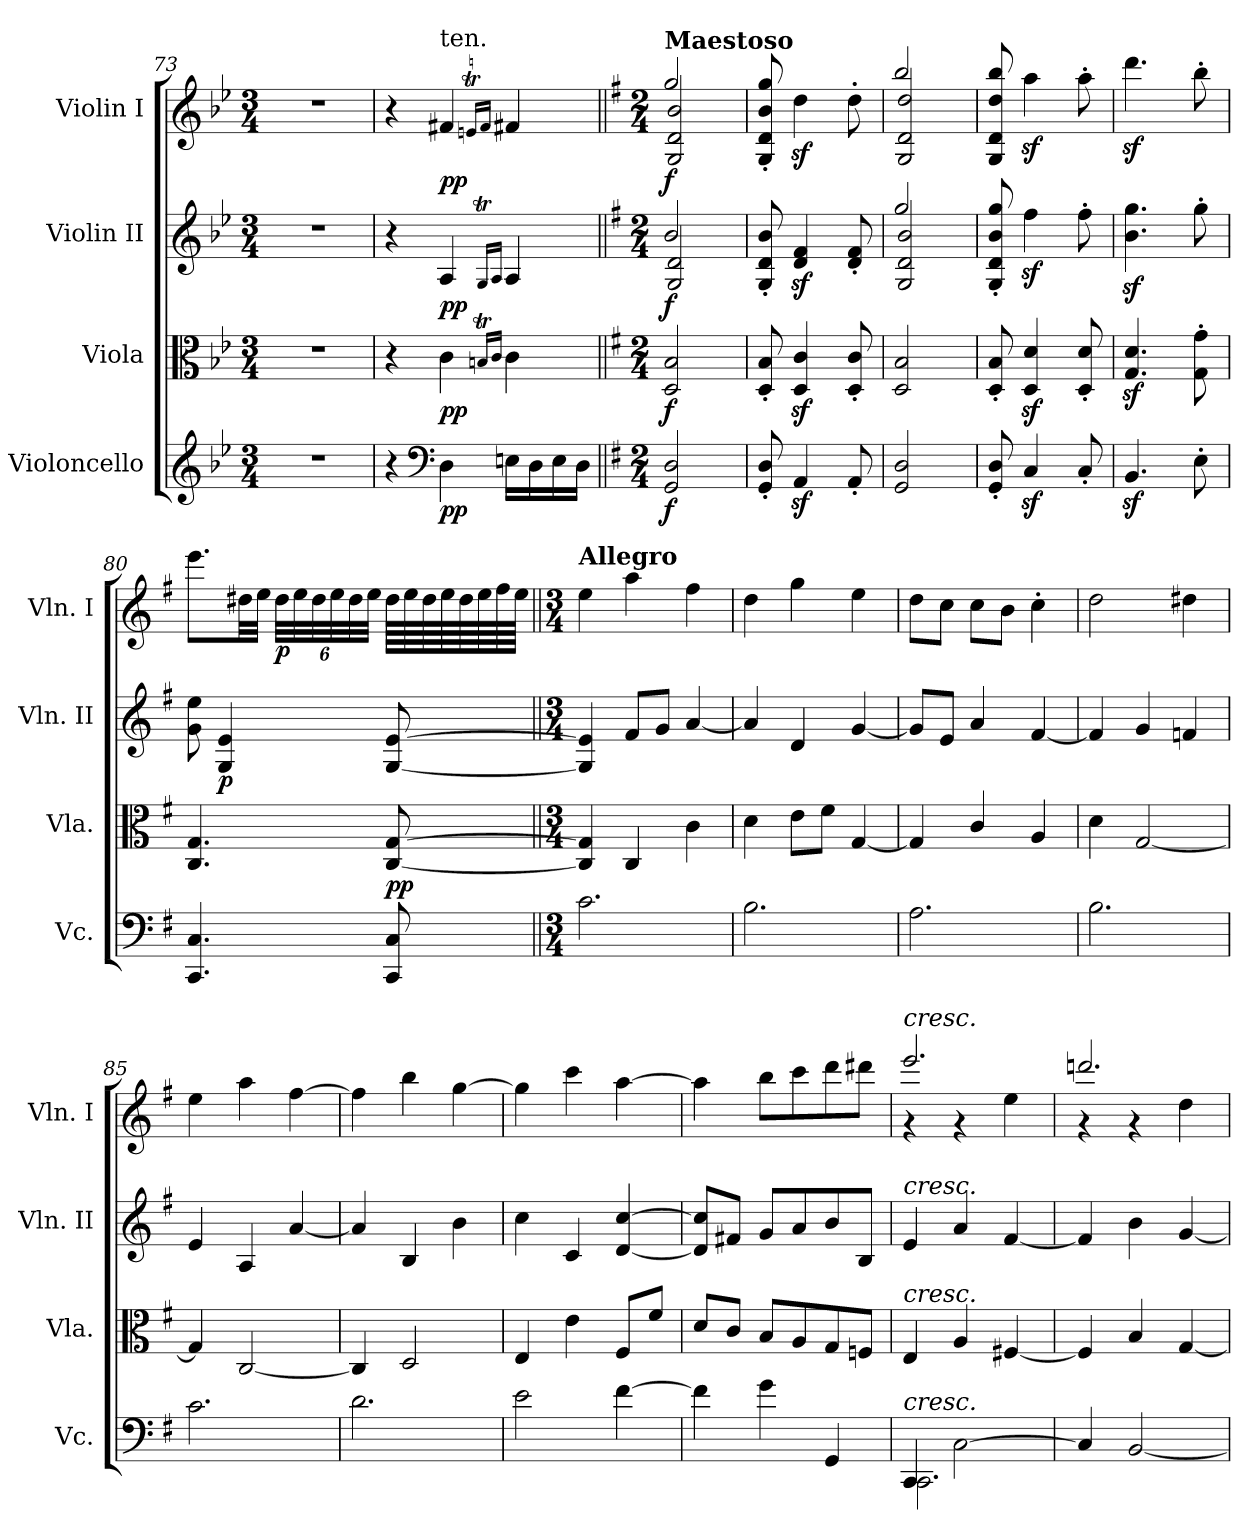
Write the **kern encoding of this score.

**kern	**dynam	**kern	**dynam	**kern	**dynam	**kern	**dynam
*part4	*part4	*part3	*part3	*part2	*part2	*part1	*part1
*staff4	*staff4	*staff3	*staff3	*staff2	*staff2	*staff1	*staff1
*I"Violoncello	*	*I"Viola	*	*I"Violin II	*	*I"Violin I	*
*I'Vc.	*	*I'Vla.	*	*I'Vln. II	*	*I'Vln. I	*
!!LO:PB:g=z
*clefG2	*	*clefC3	*	*clefG2	*	*clefG2	*
*k[b-e-]	*	*k[b-e-]	*	*k[b-e-]	*	*k[b-e-]	*
*g:	*	*g:	*	*g:	*	*g:	*
*M3/4	*	*M3/4	*	*M3/4	*	*M3/4	*
=73	=73	=73	=73	=73	=73	=73	=73
2.r	.	2.r	.	2.r	.	2.r	.
=74	=74	=74	=74	=74	=74	=74	=74
4r	.	4r	.	4r	.	4r	.
*clefF4	*	*	*	*	*	*	*
!	!	!	!	!	!	!LO:TX:a:t=ten.	!
!	!LO:DY:b	!	!LO:DY:b	!	!LO:DY:b	!	!LO:DY:b
4D\	pp	4c\	pp	4A/	pp	4f#X/	pp
.	.	16qBnt/LL	.	16qGT/LL	.	16qent/LL	.
.	.	16qc/JJ	.	16qA/JJ	.	16qf#/JJ	.
16En\LL	.	4c\	.	4A/	.	4f#/	.
16D\	.	.	.	.	.	.	.
16E\	.	.	.	.	.	.	.
16D\JJ	.	.	.	.	.	.	.
=75||	=75||	=75||	=75||	=75||	=75||	=75||	=75||
*k[f#]	*	*k[f#]	*	*k[f#]	*	*k[f#]	*
*G:	*	*G:	*	*G:	*	*G:	*
*M2/4	*	*M2/4	*	*M2/4	*	*M2/4	*
*	*	*	*	*	*	*MM70	*
*	*	*	*	*^	*	*^	*
!	!	!	!	!	!	!	!LO:TX:a:B:t=Maestoso	!	!
!	!LO:DY:b	!	!LO:DY:b	!	!	!LO:DY:b	!	!	!LO:DY:b
2GG/ 2D/	f	2D/ 2B/	f	2b/	2G/ 2d/	f	2gg/	2G/ 2d/ 2b/	f
*	*	*	*	*v	*v	*	*	*	*
*	*	*	*	*	*	*v	*v	*
=76	=76	=76	=76	=76	=76	=76	=76
8GG/' 8D/'	.	8D/' 8B/'	.	8G/' 8d/' 8b/'	.	8G/' 8d/' 8b/' 8gg/'	.
4AAz</	.	4D/z< 4c/z<	.	4d/z< 4f#/z<	.	4ddz<\	.
8AA'/	.	8D/' 8c/'	.	8d/' 8f#/'	.	8dd'\	.
=77	=77	=77	=77	=77	=77	=77	=77
*	*	*	*	*^	*	*^	*
2GG/ 2D/	.	2D/ 2B/	.	2gg/	2G/ 2d/ 2b/	.	2bb/	2G/ 2d/ 2dd/	.
*	*	*	*	*v	*v	*	*	*	*
*	*	*	*	*	*	*v	*v	*
=78	=78	=78	=78	=78	=78	=78	=78
8GG/' 8D/'	.	8D/' 8B/'	.	8G/' 8d/' 8b/' 8gg/'	.	8G/ 8d/ 8dd/ 8bb/	.
4Cz</	.	4D/z< 4d/z<	.	4ff#z<\	.	4aaz<\	.
8C'/	.	8D/' 8d/'	.	8ff#'\	.	8aa'\	.
=79	=79	=79	=79	=79	=79	=79	=79
4.BBz</	.	4.G/z< 4.d/z<	.	4.b\z< 4.gg\z<	.	4.dddz<\	.
8E'\	.	8G\' 8g\'	.	8gg'\	.	8bb'\	.
!!LO:LB:g=z
=80	=80	=80	=80	=80	=80	=80	=80
4.CC/ 4.C/	.	4.C/ 4.G/	.	8g\ 8ee\	.	8.eee\L	.
!	!	!	!	!	!LO:DY:b	!	!
.	.	.	.	4G/ 4e/	p	.	.
.	.	.	.	.	.	32dd#X\LL	.
.	.	.	.	.	.	32ee\JJJ	.
*	*	*	*	*	*	*Xbrackettup	*
!	!	!	!	!	!	!	!LO:DY:b
.	.	.	.	.	.	48dd#\LLL	p
.	.	.	.	.	.	48ee\	.
.	.	.	.	.	.	48dd#\	.
.	.	.	.	.	.	48ee\	.
.	.	.	.	.	.	48dd#\	.
.	.	.	.	.	.	48ee\JJJ	.
!	!LO:DY:b	!	!	!	!	!	!
!	!LO:DY:n=1:a	!	!	!	!	!	!
8CC/ 8C/	p p	[8C/ [8G/	.	[8G/ [8e/	.	64dd#\LLLL	.
.	.	.	.	.	.	64ee\	.
.	.	.	.	.	.	64dd#\	.
.	.	.	.	.	.	64ee\	.
.	.	.	.	.	.	64dd#\	.
.	.	.	.	.	.	64ee\	.
.	.	.	.	.	.	64ff#\	.
.	.	.	.	.	.	64ee\JJJJ	.
=81||	=81||	=81||	=81||	=81||	=81||	=81||	=81||
*M3/4	*	*M3/4	*	*M3/4	*	*M3/4	*
*	*	*	*	*	*	*MM120	*
!	!	!	!	!	!	!LO:TX:a:B:t=Allegro	!
2.c\	.	4C/] 4G/]	.	4G/] 4e/]	.	4ee\	.
.	.	4C/	.	8f#/L	.	4aa\	.
.	.	.	.	8g/J	.	.	.
.	.	4c\	.	[4a/	.	4ff#\	.
=82	=82	=82	=82	=82	=82	=82	=82
2.B\	.	4d\	.	4a/]	.	4dd\	.
.	.	8e\L	.	4d/	.	4gg\	.
.	.	8f#\J	.	.	.	.	.
.	.	[4G/	.	[4g/	.	4ee\	.
=83	=83	=83	=83	=83	=83	=83	=83
2.A\	.	4G/]	.	8g/L]	.	8dd\L	.
.	.	.	.	8e/J	.	8cc\J	.
.	.	4c/	.	4a/	.	8cc\L	.
.	.	.	.	.	.	8b\J	.
.	.	4A/	.	[4f#/	.	4cc'\	.
=84	=84	=84	=84	=84	=84	=84	=84
2.B\	.	4d\	.	4f#/]	.	2dd\	.
.	.	[2G/	.	4g/	.	.	.
.	.	.	.	4fn/	.	4dd#X\	.
!!LO:LB:g=z
=85	=85	=85	=85	=85	=85	=85	=85
2.c\	.	4G/]	.	4e/	.	4ee\	.
.	.	[2C/	.	4A/	.	4aa\	.
.	.	.	.	[4a/	.	[4ff#\	.
=86	=86	=86	=86	=86	=86	=86	=86
2.d\	.	4C/]	.	4a/]	.	4ff#\]	.
.	.	2D/	.	4B/	.	4bb\	.
.	.	.	.	4b\	.	[4gg\	.
=87	=87	=87	=87	=87	=87	=87	=87
2e\	.	4E/	.	4cc\	.	4gg\]	.
.	.	4e\	.	4c/	.	4ccc\	.
[4f#\	.	8F#/L	.	[4d/ [4cc/	.	[4aa\	.
.	.	8f#/J	.	.	.	.	.
=88	=88	=88	=88	=88	=88	=88	=88
4f#\]	.	8d/L	.	8d/] 8cc/]L	.	4aa\]	.
.	.	8c/J	.	8f#X/J	.	.	.
4g\	.	8B/L	.	8g/L	.	8bb\L	.
.	.	8A/	.	8a/	.	8ccc\	.
4GG/	.	8G/	.	8b/	.	8ddd\	.
.	.	8Fn/J	.	8B/J	.	8ddd#X\J	.
=89	=89	=89	=89	=89	=89	=89	=89
*^	*	*	*	*	*	*^	*
!	!	!	!	!	!	!	!LO:TX:a:i:t=cresc.	!	!
!	!	!	!	!	!LO:TX:a:i:t=cresc.	!	!	!	!
!	!	!	!LO:TX:a:i:t=cresc.	!	!	!	!	!	!
!LO:TX:a:i:t=cresc.	!	!	!	!	!	!	!	!	!
4CC/	2.CC\	.	4E/	.	4e/	.	2.eee/	4r	.
[2C\	.	.	4A/	.	4a/	.	.	4r	.
.	.	.	[4F#X/	.	[4f#/	.	.	4ee\	.
*v	*v	*	*	*	*	*	*	*	*
=90	=90	=90	=90	=90	=90	=90	=90	=90
4C/]	.	4F#/]	.	4f#/]	.	2.dddn/	4r	.
[2BB/	.	4B/	.	4b\	.	.	4r	.
.	.	[4G/	.	[4g/	.	.	4dd\	.
*	*	*	*	*	*	*v	*v	*
=	=	=	=	=	=	=	=
*-	*-	*-	*-	*-	*-	*-	*-
